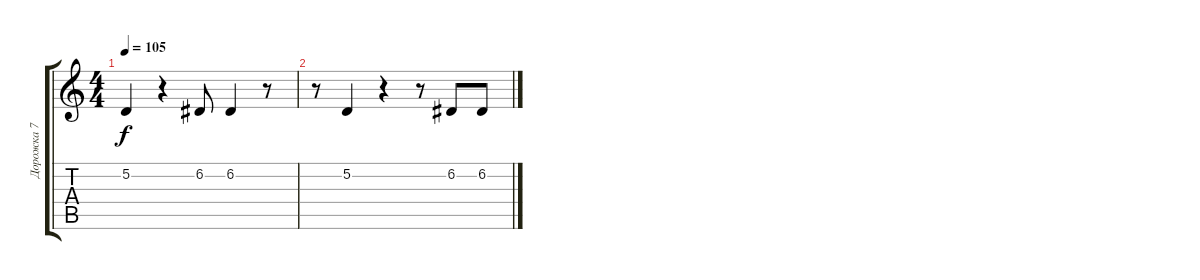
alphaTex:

\track ("Дорожка 7" "Дорожка 7") {instrument orchestrahit}
\staff {score tabs}
\tuning (D4 A3 F3 C3 G2 D2) {hide}
\ts (4 4)
\tempo 105
\clef g2
\ks c
5.2.4{dy f} r.4 6.2.8 6.2.4 r.8 |
r.8 5.2.4 r.4 r.8 6.2.8 6.2.8
